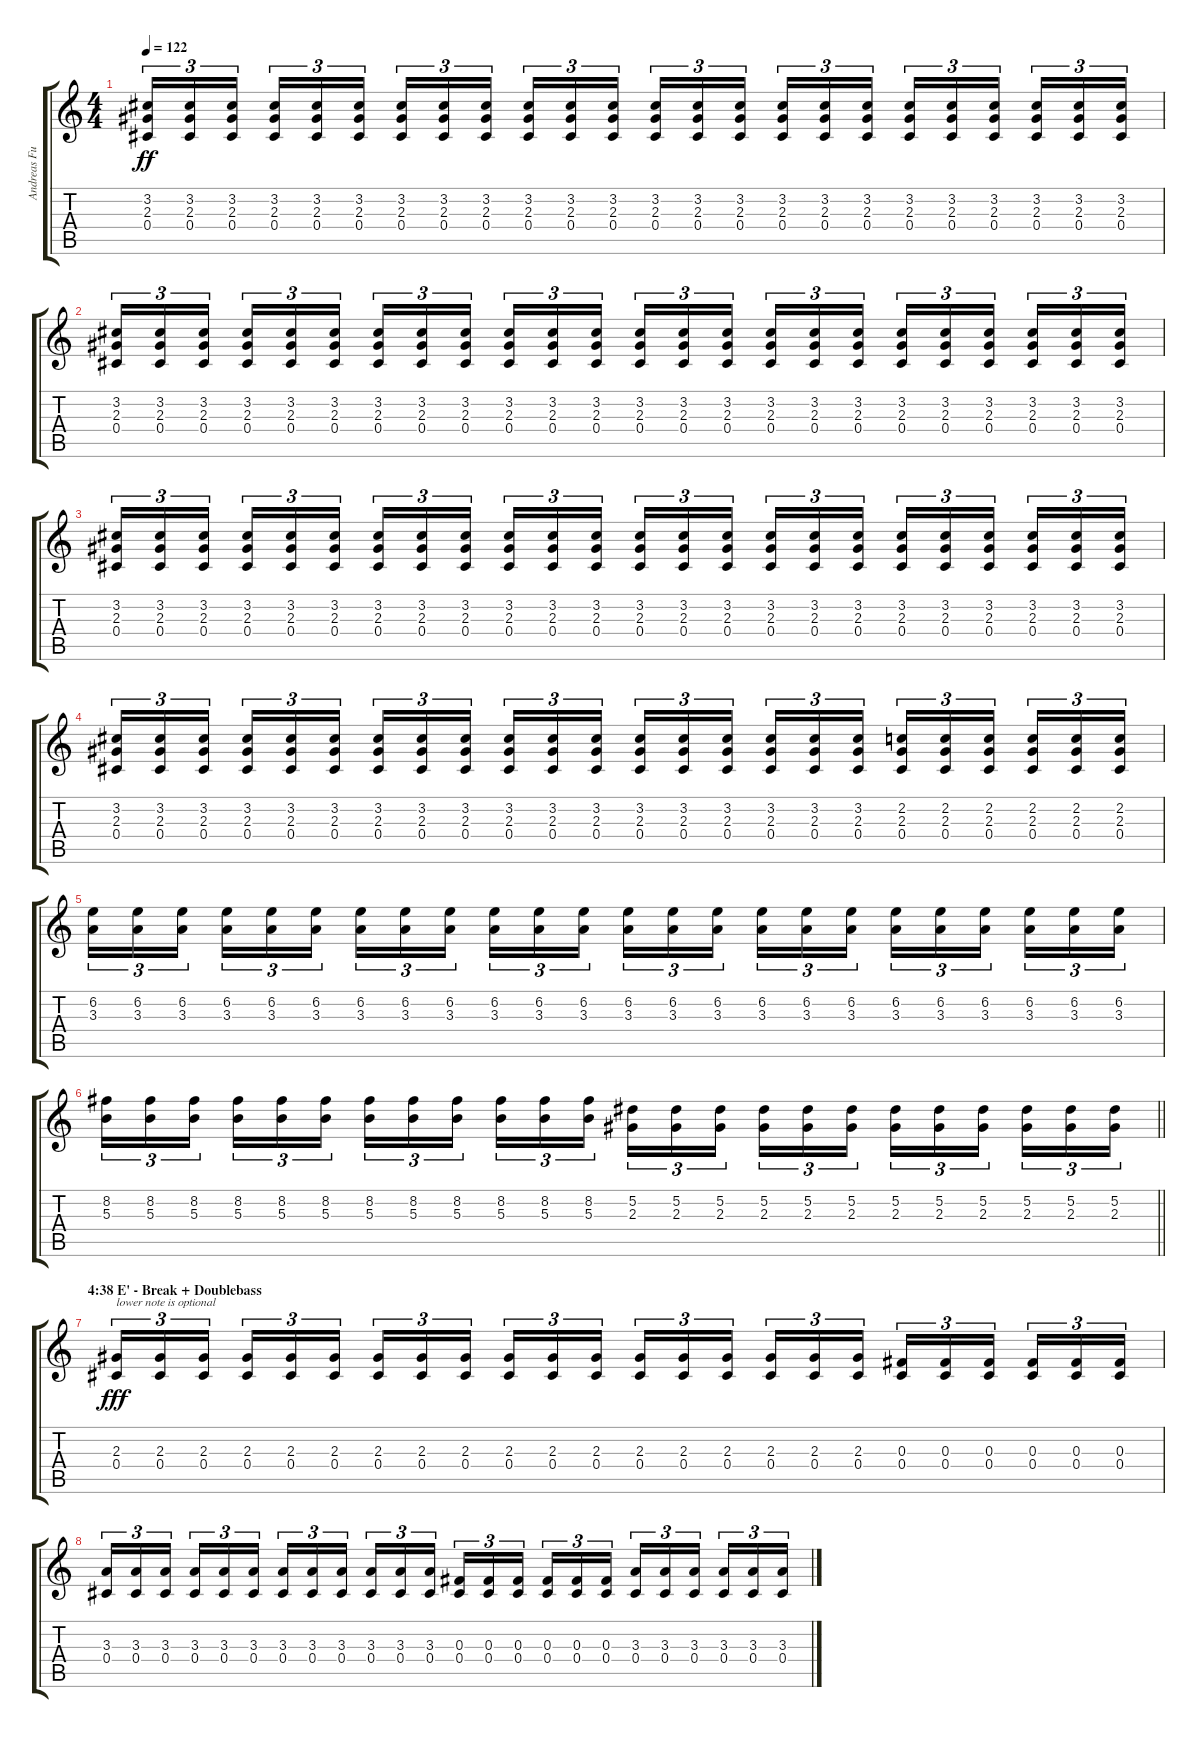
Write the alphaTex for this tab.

\track ("Andreas Fullmestad (D# Tuning)" "Andreas Fu") {instrument distortionguitar}
\staff {score tabs}
\tuning (Eb4 Bb3 Gb3 Db3 Ab2 Eb2) {hide}
\ts (4 4)
\tempo 122
\clef g2
\ks c
(3.2 2.3 0.4).16{tu (3 2) dy ff} (3.2 2.3 0.4).16{tu (3 2)} (3.2 2.3 0.4).16{tu (3 2) beam splitsecondary} (3.2 2.3 0.4).16{tu (3 2)} (3.2 2.3 0.4).16{tu (3 2)} (3.2 2.3 0.4).16{tu (3 2)} (3.2 2.3 0.4).16{tu (3 2)} (3.2 2.3 0.4).16{tu (3 2)} (3.2 2.3 0.4).16{tu (3 2) beam splitsecondary} (3.2 2.3 0.4).16{tu (3 2)} (3.2 2.3 0.4).16{tu (3 2)} (3.2 2.3 0.4).16{tu (3 2)} (3.2 2.3 0.4).16{tu (3 2)} (3.2 2.3 0.4).16{tu (3 2)} (3.2 2.3 0.4).16{tu (3 2) beam splitsecondary} (3.2 2.3 0.4).16{tu (3 2)} (3.2 2.3 0.4).16{tu (3 2)} (3.2 2.3 0.4).16{tu (3 2)} (3.2 2.3 0.4).16{tu (3 2)} (3.2 2.3 0.4).16{tu (3 2)} (3.2 2.3 0.4).16{tu (3 2) beam splitsecondary} (3.2 2.3 0.4).16{tu (3 2)} (3.2 2.3 0.4).16{tu (3 2)} (3.2 2.3 0.4).16{tu (3 2)} |
(3.2 2.3 0.4).16{tu (3 2)} (3.2 2.3 0.4).16{tu (3 2)} (3.2 2.3 0.4).16{tu (3 2) beam splitsecondary} (3.2 2.3 0.4).16{tu (3 2)} (3.2 2.3 0.4).16{tu (3 2)} (3.2 2.3 0.4).16{tu (3 2)} (3.2 2.3 0.4).16{tu (3 2)} (3.2 2.3 0.4).16{tu (3 2)} (3.2 2.3 0.4).16{tu (3 2) beam splitsecondary} (3.2 2.3 0.4).16{tu (3 2)} (3.2 2.3 0.4).16{tu (3 2)} (3.2 2.3 0.4).16{tu (3 2)} (3.2 2.3 0.4).16{tu (3 2)} (3.2 2.3 0.4).16{tu (3 2)} (3.2 2.3 0.4).16{tu (3 2) beam splitsecondary} (3.2 2.3 0.4).16{tu (3 2)} (3.2 2.3 0.4).16{tu (3 2)} (3.2 2.3 0.4).16{tu (3 2)} (3.2 2.3 0.4).16{tu (3 2)} (3.2 2.3 0.4).16{tu (3 2)} (3.2 2.3 0.4).16{tu (3 2) beam splitsecondary} (3.2 2.3 0.4).16{tu (3 2)} (3.2 2.3 0.4).16{tu (3 2)} (3.2 2.3 0.4).16{tu (3 2)} |
(3.2 2.3 0.4).16{tu (3 2)} (3.2 2.3 0.4).16{tu (3 2)} (3.2 2.3 0.4).16{tu (3 2) beam splitsecondary} (3.2 2.3 0.4).16{tu (3 2)} (3.2 2.3 0.4).16{tu (3 2)} (3.2 2.3 0.4).16{tu (3 2)} (3.2 2.3 0.4).16{tu (3 2)} (3.2 2.3 0.4).16{tu (3 2)} (3.2 2.3 0.4).16{tu (3 2) beam splitsecondary} (3.2 2.3 0.4).16{tu (3 2)} (3.2 2.3 0.4).16{tu (3 2)} (3.2 2.3 0.4).16{tu (3 2)} (3.2 2.3 0.4).16{tu (3 2)} (3.2 2.3 0.4).16{tu (3 2)} (3.2 2.3 0.4).16{tu (3 2) beam splitsecondary} (3.2 2.3 0.4).16{tu (3 2)} (3.2 2.3 0.4).16{tu (3 2)} (3.2 2.3 0.4).16{tu (3 2)} (3.2 2.3 0.4).16{tu (3 2)} (3.2 2.3 0.4).16{tu (3 2)} (3.2 2.3 0.4).16{tu (3 2) beam splitsecondary} (3.2 2.3 0.4).16{tu (3 2)} (3.2 2.3 0.4).16{tu (3 2)} (3.2 2.3 0.4).16{tu (3 2)} |
(3.2 2.3 0.4).16{tu (3 2)} (3.2 2.3 0.4).16{tu (3 2)} (3.2 2.3 0.4).16{tu (3 2) beam splitsecondary} (3.2 2.3 0.4).16{tu (3 2)} (3.2 2.3 0.4).16{tu (3 2)} (3.2 2.3 0.4).16{tu (3 2)} (3.2 2.3 0.4).16{tu (3 2)} (3.2 2.3 0.4).16{tu (3 2)} (3.2 2.3 0.4).16{tu (3 2) beam splitsecondary} (3.2 2.3 0.4).16{tu (3 2)} (3.2 2.3 0.4).16{tu (3 2)} (3.2 2.3 0.4).16{tu (3 2)} (3.2 2.3 0.4).16{tu (3 2)} (3.2 2.3 0.4).16{tu (3 2)} (3.2 2.3 0.4).16{tu (3 2) beam splitsecondary} (3.2 2.3 0.4).16{tu (3 2)} (3.2 2.3 0.4).16{tu (3 2)} (3.2 2.3 0.4).16{tu (3 2)} (2.2 2.3 0.4).16{tu (3 2)} (2.2 2.3 0.4).16{tu (3 2)} (2.2 2.3 0.4).16{tu (3 2) beam splitsecondary} (2.2 2.3 0.4).16{tu (3 2)} (2.2 2.3 0.4).16{tu (3 2)} (2.2 2.3 0.4).16{tu (3 2)} |
(6.2 3.3).16{tu (3 2)} (6.2 3.3).16{tu (3 2)} (6.2 3.3).16{tu (3 2) beam splitsecondary} (6.2 3.3).16{tu (3 2)} (6.2 3.3).16{tu (3 2)} (6.2 3.3).16{tu (3 2)} (6.2 3.3).16{tu (3 2)} (6.2 3.3).16{tu (3 2)} (6.2 3.3).16{tu (3 2) beam splitsecondary} (6.2 3.3).16{tu (3 2)} (6.2 3.3).16{tu (3 2)} (6.2 3.3).16{tu (3 2)} (6.2 3.3).16{tu (3 2)} (6.2 3.3).16{tu (3 2)} (6.2 3.3).16{tu (3 2) beam splitsecondary} (6.2 3.3).16{tu (3 2)} (6.2 3.3).16{tu (3 2)} (6.2 3.3).16{tu (3 2)} (6.2 3.3).16{tu (3 2)} (6.2 3.3).16{tu (3 2)} (6.2 3.3).16{tu (3 2) beam splitsecondary} (6.2 3.3).16{tu (3 2)} (6.2 3.3).16{tu (3 2)} (6.2 3.3).16{tu (3 2)} |
\barLineRight lightlight
(8.2 5.3).16{tu (3 2)} (8.2 5.3).16{tu (3 2)} (8.2 5.3).16{tu (3 2) beam splitsecondary} (8.2 5.3).16{tu (3 2)} (8.2 5.3).16{tu (3 2)} (8.2 5.3).16{tu (3 2)} (8.2 5.3).16{tu (3 2)} (8.2 5.3).16{tu (3 2)} (8.2 5.3).16{tu (3 2) beam splitsecondary} (8.2 5.3).16{tu (3 2)} (8.2 5.3).16{tu (3 2)} (8.2 5.3).16{tu (3 2)} (5.2 2.3).16{tu (3 2)} (5.2 2.3).16{tu (3 2)} (5.2 2.3).16{tu (3 2) beam splitsecondary} (5.2 2.3).16{tu (3 2)} (5.2 2.3).16{tu (3 2)} (5.2 2.3).16{tu (3 2)} (5.2 2.3).16{tu (3 2)} (5.2 2.3).16{tu (3 2)} (5.2 2.3).16{tu (3 2) beam splitsecondary} (5.2 2.3).16{tu (3 2)} (5.2 2.3).16{tu (3 2)} (5.2 2.3).16{tu (3 2)} |
\section ("" "4:38 E' - Break + Doublebass")
(2.3 0.4).16{tu (3 2) txt "lower note is optional" dy fff} (2.3 0.4).16{tu (3 2)} (2.3 0.4).16{tu (3 2) beam splitsecondary} (2.3 0.4).16{tu (3 2)} (2.3 0.4).16{tu (3 2)} (2.3 0.4).16{tu (3 2)} (2.3 0.4).16{tu (3 2)} (2.3 0.4).16{tu (3 2)} (2.3 0.4).16{tu (3 2) beam splitsecondary} (2.3 0.4).16{tu (3 2)} (2.3 0.4).16{tu (3 2)} (2.3 0.4).16{tu (3 2)} (2.3 0.4).16{tu (3 2)} (2.3 0.4).16{tu (3 2)} (2.3 0.4).16{tu (3 2) beam splitsecondary} (2.3 0.4).16{tu (3 2)} (2.3 0.4).16{tu (3 2)} (2.3 0.4).16{tu (3 2)} (0.3 0.4).16{tu (3 2)} (0.3 0.4).16{tu (3 2)} (0.3 0.4).16{tu (3 2) beam splitsecondary} (0.3 0.4).16{tu (3 2)} (0.3 0.4).16{tu (3 2)} (0.3 0.4).16{tu (3 2)} |
(3.3 0.4).16{tu (3 2)} (3.3 0.4).16{tu (3 2)} (3.3 0.4).16{tu (3 2) beam splitsecondary} (3.3 0.4).16{tu (3 2)} (3.3 0.4).16{tu (3 2)} (3.3 0.4).16{tu (3 2)} (3.3 0.4).16{tu (3 2)} (3.3 0.4).16{tu (3 2)} (3.3 0.4).16{tu (3 2) beam splitsecondary} (3.3 0.4).16{tu (3 2)} (3.3 0.4).16{tu (3 2)} (3.3 0.4).16{tu (3 2)} (0.3 0.4).16{tu (3 2)} (0.3 0.4).16{tu (3 2)} (0.3 0.4).16{tu (3 2) beam splitsecondary} (0.3 0.4).16{tu (3 2)} (0.3 0.4).16{tu (3 2)} (0.3 0.4).16{tu (3 2)} (3.3 0.4).16{tu (3 2)} (3.3 0.4).16{tu (3 2)} (3.3 0.4).16{tu (3 2) beam splitsecondary} (3.3 0.4).16{tu (3 2)} (3.3 0.4).16{tu (3 2)} (3.3 0.4).16{tu (3 2)}
